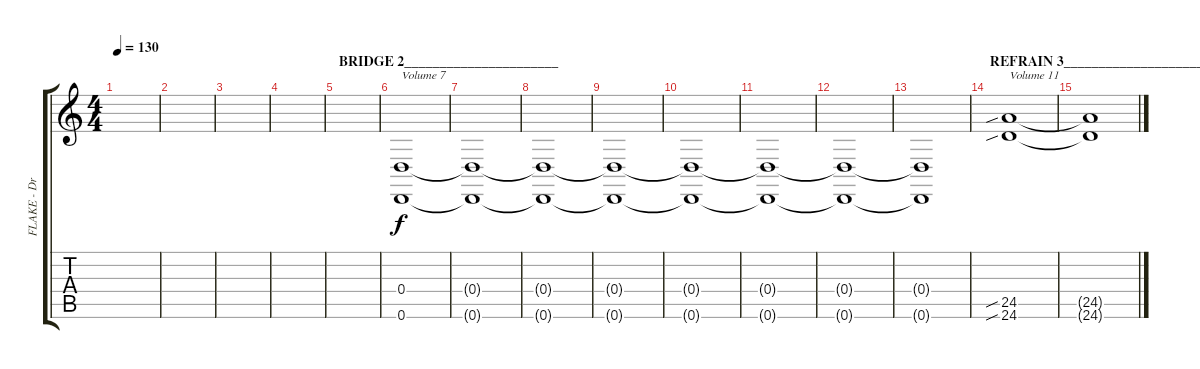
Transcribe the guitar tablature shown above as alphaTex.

\track ("FLAKE - Dropped D" "FLAKE - Dr") {instrument stringensemble1}
\staff {score tabs}
\tuning (E4 B3 G3 D3 A2 D2) {hide}
\ts (4 4)
\tempo 130
\clef g2
\ks c
|
|
|
|
\section ("" "BRIDGE 2______________________")
|
(0.4 0.6).1{txt "Volume 7" volume 7} |
(0.4{t} 0.6{t}).1 |
(0.4{t} 0.6{t}).1 |
(0.4{t} 0.6{t}).1 |
(0.4{t} 0.6{t}).1 |
(0.4{t} 0.6{t}).1 |
(0.4{t} 0.6{t}).1 |
(0.4{t} 0.6{t}).1 |
\section ("" "REFRAIN 3___________________________-")
(24.5{sib} 24.6{sib}).1{txt "Volume 11" volume 11} |
(24.5{t} 24.6{t}).1
